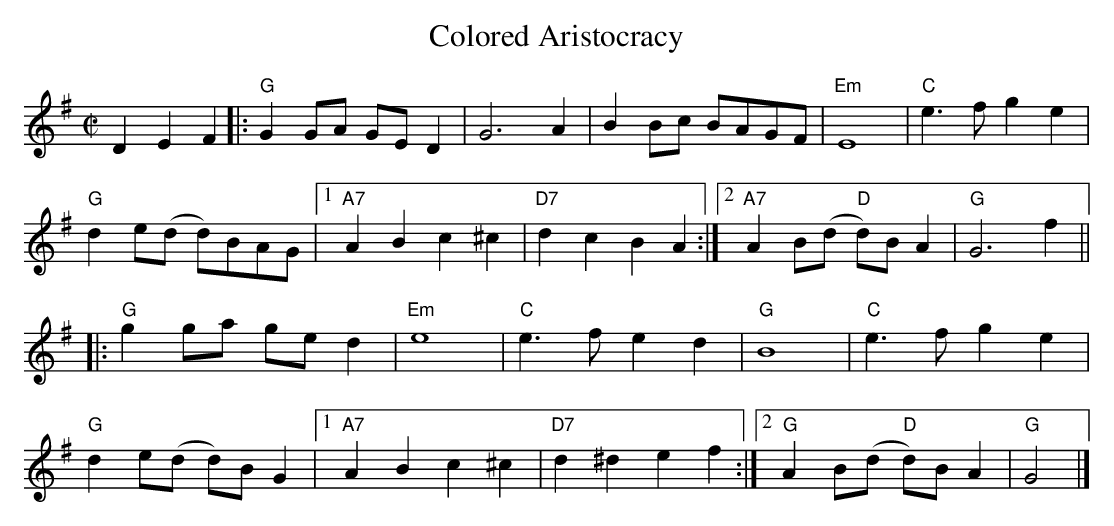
X:1
T: Colored Aristocracy
M: C|
L: 1/8
K: G
D2E2F2|: "G"G2GA GE D2 | G6 A2 | B2Bc BAGF |"Em" E8 | "C"e3fg2e2 |
"G"d2e(d d)BAG|1 "A7"A2 B2c2^c2 |"D7"d2c2B2A2 :|2 "A7"A2B(d "D"d)B A2 | "G"G6f2||
|: "G"g2 ga ged2 | "Em"e8 | "C"e3fe2d2 | "G"B8  | "C"e3fg2e2 |
 "G"d2e(d d)BG2|1 "A7"A2B2 c2^c2 | "D7"d2^d2 e2f2 :|2 "G"A2B(d "D"d)BA2 | "G"G4 |]
